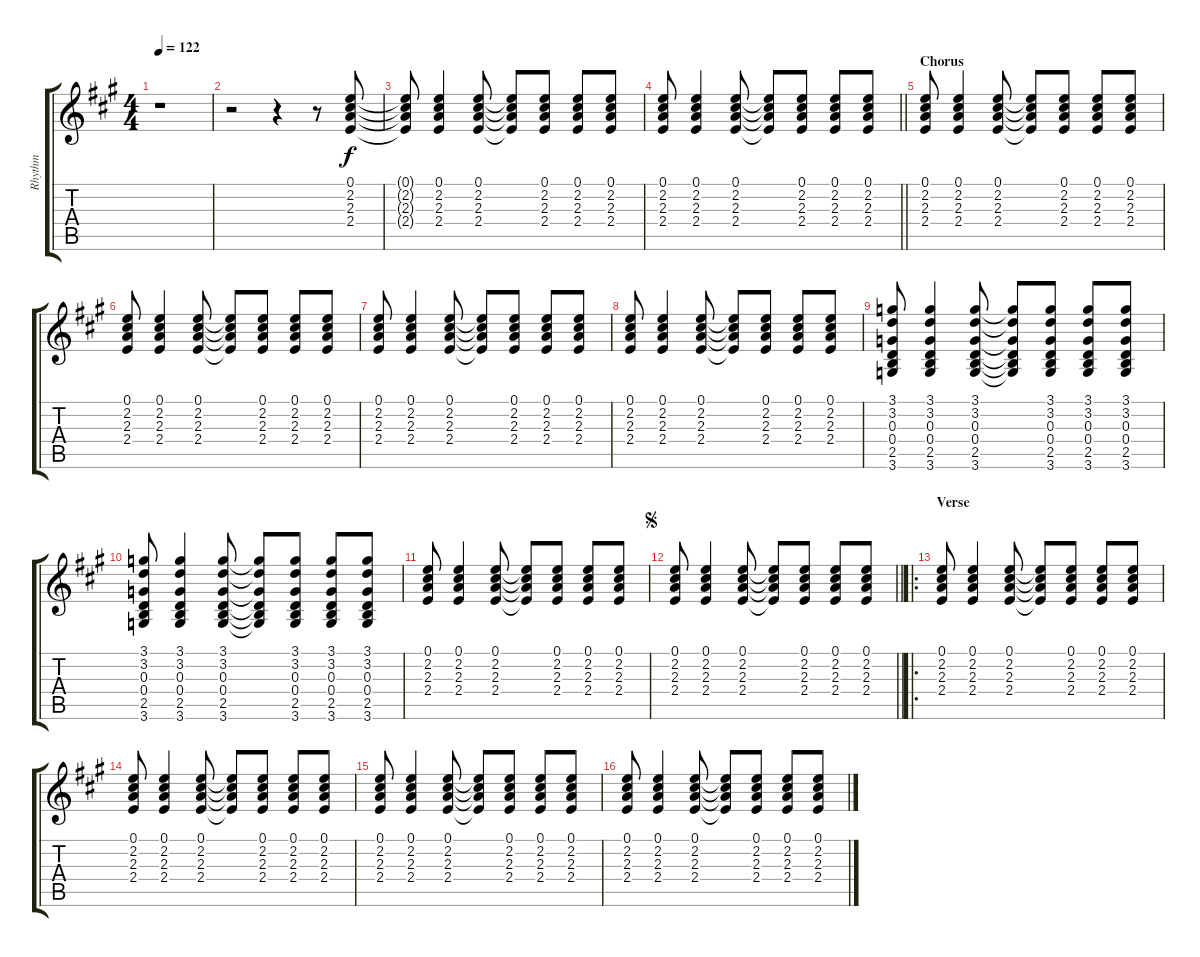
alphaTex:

\track ("Rhythm" "Rhythm") {instrument electricguitarmuted}
\staff {score tabs}
\tuning (E4 B3 G3 D3 A2 E2) {hide}
\ts (4 4)
\tempo 122
\clef g2
\ks a
r.1{dy f instrument electricguitarmuted} |
r.2 r.4 r.8 (0.1 2.2 2.3 2.4).8 |
(0.1{t} 2.2{t} 2.3{t} 2.4{t}).8 (0.1 2.2 2.3 2.4).4 (0.1 2.2 2.3 2.4).8 (0.1{t} 2.2{t} 2.3{t} 2.4{t}).8 (0.1 2.2 2.3 2.4).8 (0.1 2.2 2.3 2.4).8 (0.1 2.2 2.3 2.4).8 |
\barLineRight lightlight
(0.1 2.2 2.3 2.4).8 (0.1 2.2 2.3 2.4).4 (0.1 2.2 2.3 2.4).8 (0.1{t} 2.2{t} 2.3{t} 2.4{t}).8 (0.1 2.2 2.3 2.4).8 (0.1 2.2 2.3 2.4).8 (0.1 2.2 2.3 2.4).8 |
\section ("" "Chorus")
(0.1 2.2 2.3 2.4).8 (0.1 2.2 2.3 2.4).4 (0.1 2.2 2.3 2.4).8 (0.1{t} 2.2{t} 2.3{t} 2.4{t}).8 (0.1 2.2 2.3 2.4).8 (0.1 2.2 2.3 2.4).8 (0.1 2.2 2.3 2.4).8 |
(0.1 2.2 2.3 2.4).8 (0.1 2.2 2.3 2.4).4 (0.1 2.2 2.3 2.4).8 (0.1{t} 2.2{t} 2.3{t} 2.4{t}).8 (0.1 2.2 2.3 2.4).8 (0.1 2.2 2.3 2.4).8 (0.1 2.2 2.3 2.4).8 |
(0.1 2.2 2.3 2.4).8 (0.1 2.2 2.3 2.4).4 (0.1 2.2 2.3 2.4).8 (0.1{t} 2.2{t} 2.3{t} 2.4{t}).8 (0.1 2.2 2.3 2.4).8 (0.1 2.2 2.3 2.4).8 (0.1 2.2 2.3 2.4).8 |
(0.1 2.2 2.3 2.4).8 (0.1 2.2 2.3 2.4).4 (0.1 2.2 2.3 2.4).8 (0.1{t} 2.2{t} 2.3{t} 2.4{t}).8 (0.1 2.2 2.3 2.4).8 (0.1 2.2 2.3 2.4).8 (0.1 2.2 2.3 2.4).8 |
(3.1 3.2 0.3 0.4 2.5 3.6).8 (3.1 3.2 0.3 0.4 2.5 3.6).4 (3.1 3.2 0.3 0.4 2.5 3.6).8 (3.1{t} 3.2{t} 0.3{t} 0.4{t} 2.5{t} 3.6{t}).8 (3.1 3.2 0.3 0.4 2.5 3.6).8 (3.1 3.2 0.3 0.4 2.5 3.6).8 (3.1 3.2 0.3 0.4 2.5 3.6).8 |
(3.1 3.2 0.3 0.4 2.5 3.6).8 (3.1 3.2 0.3 0.4 2.5 3.6).4 (3.1 3.2 0.3 0.4 2.5 3.6).8 (3.1{t} 3.2{t} 0.3{t} 0.4{t} 2.5{t} 3.6{t}).8 (3.1 3.2 0.3 0.4 2.5 3.6).8 (3.1 3.2 0.3 0.4 2.5 3.6).8 (3.1 3.2 0.3 0.4 2.5 3.6).8 |
(0.1 2.2 2.3 2.4).8 (0.1 2.2 2.3 2.4).4 (0.1 2.2 2.3 2.4).8 (0.1{t} 2.2{t} 2.3{t} 2.4{t}).8 (0.1 2.2 2.3 2.4).8 (0.1 2.2 2.3 2.4).8 (0.1 2.2 2.3 2.4).8 |
\jump segno
\barLineRight lightlight
(0.1 2.2 2.3 2.4).8 (0.1 2.2 2.3 2.4).4 (0.1 2.2 2.3 2.4).8 (0.1{t} 2.2{t} 2.3{t} 2.4{t}).8 (0.1 2.2 2.3 2.4).8 (0.1 2.2 2.3 2.4).8 (0.1 2.2 2.3 2.4).8 |
\ro
\section ("" "Verse")
(0.1 2.2 2.3 2.4).8 (0.1 2.2 2.3 2.4).4 (0.1 2.2 2.3 2.4).8 (0.1{t} 2.2{t} 2.3{t} 2.4{t}).8 (0.1 2.2 2.3 2.4).8 (0.1 2.2 2.3 2.4).8 (0.1 2.2 2.3 2.4).8 |
(0.1 2.2 2.3 2.4).8 (0.1 2.2 2.3 2.4).4 (0.1 2.2 2.3 2.4).8 (0.1{t} 2.2{t} 2.3{t} 2.4{t}).8 (0.1 2.2 2.3 2.4).8 (0.1 2.2 2.3 2.4).8 (0.1 2.2 2.3 2.4).8 |
(0.1 2.2 2.3 2.4).8 (0.1 2.2 2.3 2.4).4 (0.1 2.2 2.3 2.4).8 (0.1{t} 2.2{t} 2.3{t} 2.4{t}).8 (0.1 2.2 2.3 2.4).8 (0.1 2.2 2.3 2.4).8 (0.1 2.2 2.3 2.4).8 |
(0.1 2.2 2.3 2.4).8 (0.1 2.2 2.3 2.4).4 (0.1 2.2 2.3 2.4).8 (0.1{t} 2.2{t} 2.3{t} 2.4{t}).8 (0.1 2.2 2.3 2.4).8 (0.1 2.2 2.3 2.4).8 (0.1 2.2 2.3 2.4).8
